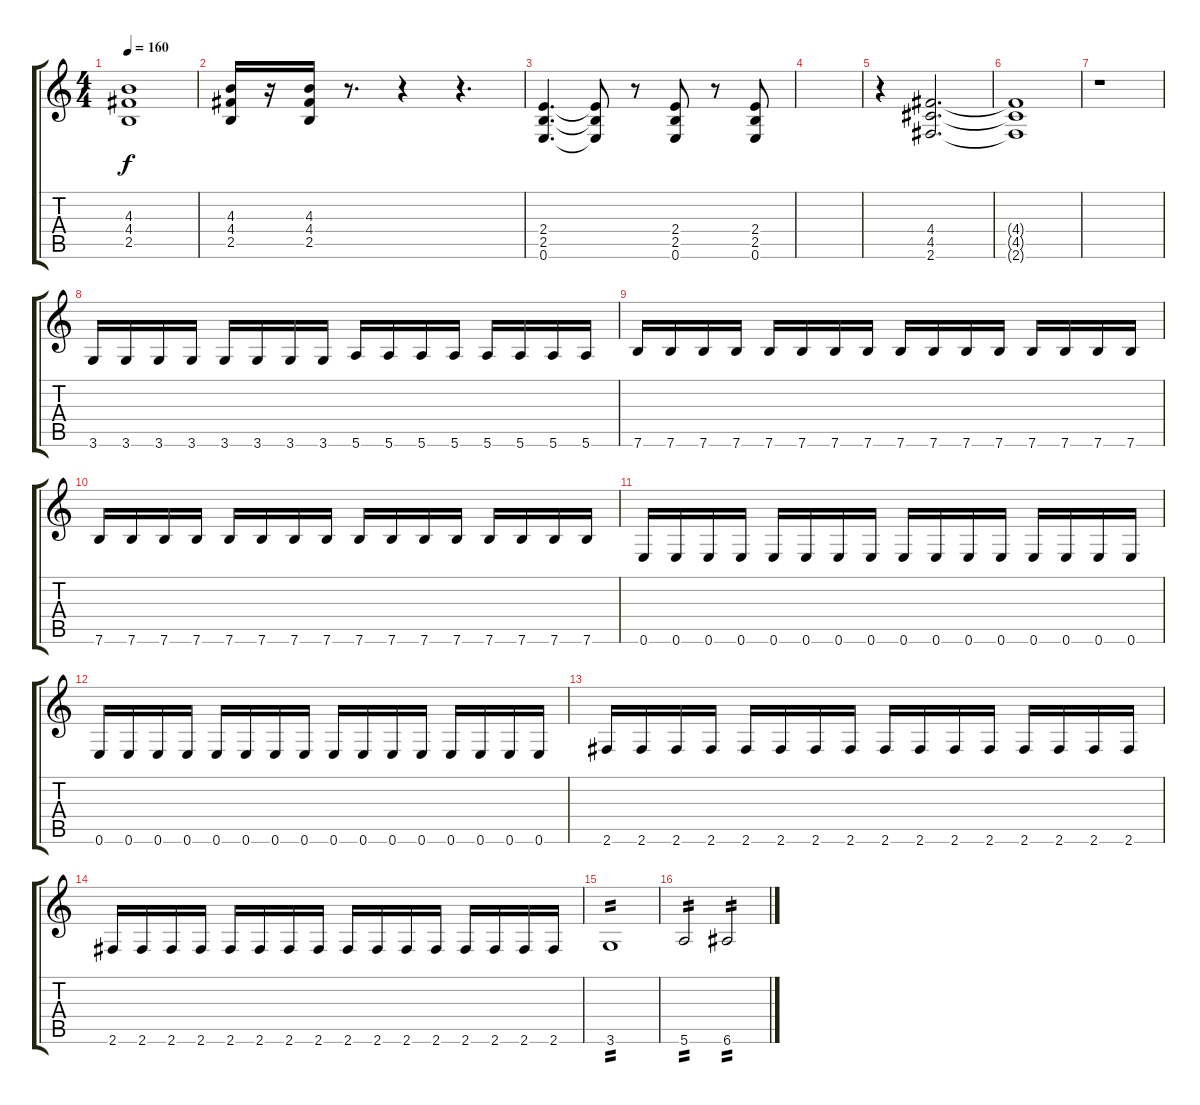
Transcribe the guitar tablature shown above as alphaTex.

\track "" {instrument overdrivenguitar}
\staff {score tabs}
\tuning (E4 B3 G3 D3 A2 E2) {hide}
\ts (4 4)
\tempo 160
\clef g2
\ks c
(4.3 4.4 2.5).1{dy f instrument overdrivenguitar} |
(4.3 4.4 2.5).16 r.16 (4.3 4.4 2.5).16 r.8{d} r.4 r.4{d} |
(2.4 2.5 0.6).4{d} (2.4{t} 2.5{t} 0.6{t}).8 r.8 (2.4 2.5 0.6).8 r.8 (2.4 2.5 0.6).8 |
|
r.4 (4.4 4.5 2.6).2{d} |
(4.4{t} 4.5{t} 2.6{t}).1 |
r.1 |
3.6.16 3.6.16 3.6.16 3.6.16 3.6.16 3.6.16 3.6.16 3.6.16 5.6.16 5.6.16 5.6.16 5.6.16 5.6.16 5.6.16 5.6.16 5.6.16 |
7.6.16 7.6.16 7.6.16 7.6.16 7.6.16 7.6.16 7.6.16 7.6.16 7.6.16 7.6.16 7.6.16 7.6.16 7.6.16 7.6.16 7.6.16 7.6.16 |
7.6.16 7.6.16 7.6.16 7.6.16 7.6.16 7.6.16 7.6.16 7.6.16 7.6.16 7.6.16 7.6.16 7.6.16 7.6.16 7.6.16 7.6.16 7.6.16 |
0.6.16 0.6.16 0.6.16 0.6.16 0.6.16 0.6.16 0.6.16 0.6.16 0.6.16 0.6.16 0.6.16 0.6.16 0.6.16 0.6.16 0.6.16 0.6.16 |
0.6.16 0.6.16 0.6.16 0.6.16 0.6.16 0.6.16 0.6.16 0.6.16 0.6.16 0.6.16 0.6.16 0.6.16 0.6.16 0.6.16 0.6.16 0.6.16 |
2.6.16 2.6.16 2.6.16 2.6.16 2.6.16 2.6.16 2.6.16 2.6.16 2.6.16 2.6.16 2.6.16 2.6.16 2.6.16 2.6.16 2.6.16 2.6.16 |
2.6.16 2.6.16 2.6.16 2.6.16 2.6.16 2.6.16 2.6.16 2.6.16 2.6.16 2.6.16 2.6.16 2.6.16 2.6.16 2.6.16 2.6.16 2.6.16 |
3.6.1{tp 2} |
5.6.2{tp 2} 6.6.2{tp 2}
